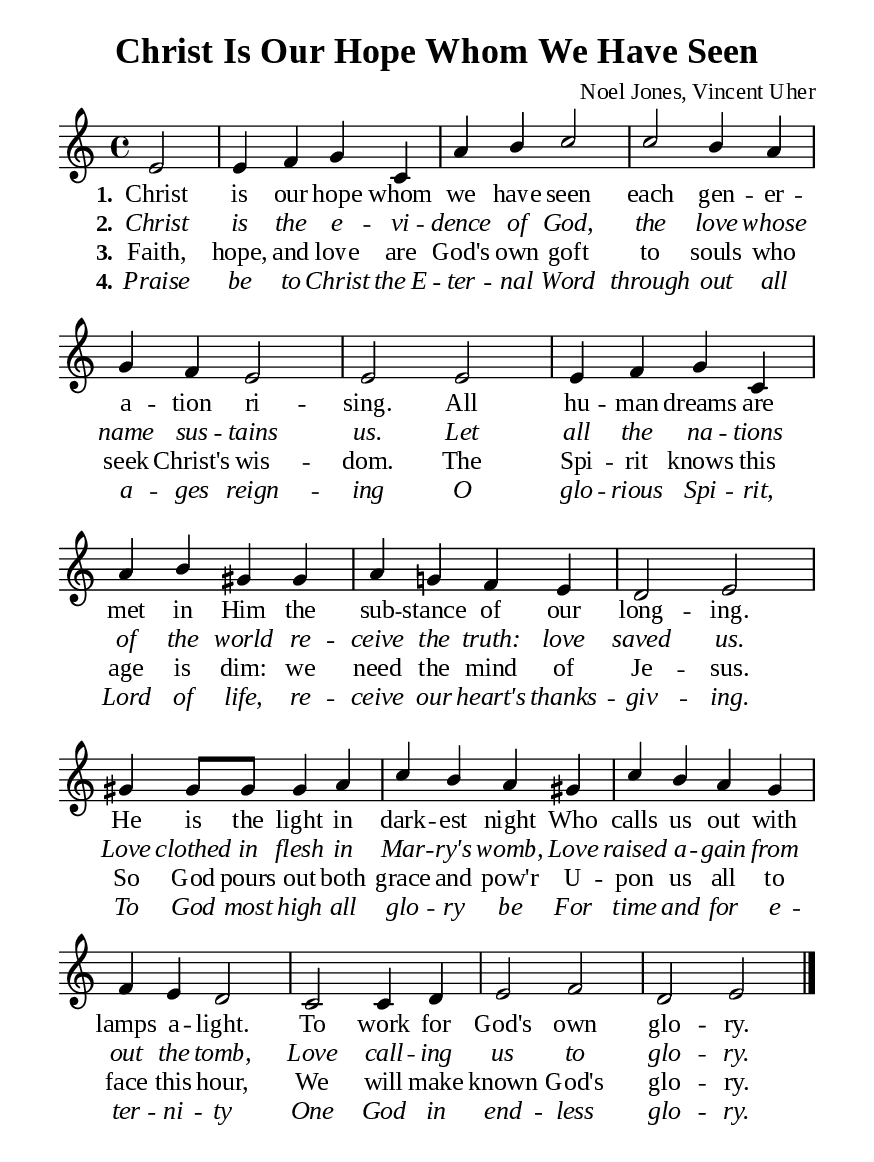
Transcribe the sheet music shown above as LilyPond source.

\version "2.18.2"

\header {
  title = "Christ Is Our Hope Whom We Have Seen"
  composer = "Noel Jones, Vincent Uher"
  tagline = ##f
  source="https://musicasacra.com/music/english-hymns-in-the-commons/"
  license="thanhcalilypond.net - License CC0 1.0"
}

global= {
  \key c \major
  \time 4/4
  \override Score.BarNumber.break-visibility = ##(#f #f #f)
}

\paper {
  #(set-paper-size "a5")
  top-margin = 10\mm
  bottom-margin = 5\mm
  left-margin = 10\mm
  right-margin = 10\mm
  indent = #0
  #(define fonts
	 (make-pango-font-tree "Liberation Serif"
	 		       "Liberation Serif"
			       "Liberation Serif"
			       (/ 20 20)))
  system-system-spacing = #'((basic-distance . 3) (padding . 3))
}

printItalic = \with {
  \override LyricText.font-shape = #'italic
}

% Verse music
musicVerseSoprano = \relative c' {
                    \partial 2 e2 |
  e4 f g c, |
  a' b c2 |
  c2 b4 a |
  g f e2 |
  e2 e |
  e4 f g c, |
  a' b gis gis |
  a g! f e |
  d2 e |
  gis4 gis8 gis gis4 a |
  c b a gis |
  c b a g |
  f e d2 |
  c c4 d |
  e2 f |
  d e \bar "|."
}

% Verse lyrics
verseOne = \lyricmode {
  \set stanza = #"1."
  Christ is our hope whom we have seen each gen -- er -- a -- tion ri -- sing.
  All hu -- man dreams are met in Him the sub -- stance of our long -- ing.
  He is the light in dark -- est night
  Who calls us out with lamps a -- light.
  To work for God's own glo -- ry.
}

verseTwo = \lyricmode {
  \set stanza = #"2."
  Christ is the e -- vi -- dence of God, the love whose name sus -- tains us.
  Let all the na -- tions of the world re -- ceive the truth: love saved us.
  Love clothed in flesh in Mar -- ry's womb,
  Love raised a -- gain from out the tomb,
  Love call -- ing us to glo -- ry.
}

verseThree = \lyricmode {
  \set stanza = #"3."
  Faith, hope, and love are God's own goft to souls who seek Christ's wis -- dom.
  The Spi -- rit knows this age is dim: we need the mind of Je -- sus.
  So God pours out both grace and pow'r
  U -- pon us all to face this hour,
  We will make known God's glo -- ry.
}

verseFour = \lyricmode {
  \set stanza = #"4."
  Praise be to Christ the_E -- ter -- nal Word through out all a -- ges reign -- ing
  O glo -- rious Spi -- rit, Lord of life, re -- ceive our heart's thanks -- giv -- ing.
  To God most high all glo -- ry be
  For time and for e -- ter -- ni -- ty
  One God in end -- less glo -- ry.
  
}

% Layout
\score {
    \new ChoirStaff <<
      \new Staff <<
        \clef "treble"
        \new Voice = "sopranos" { \global \stemUp \slurUp \musicVerseSoprano }
      >>
      \new Lyrics \lyricsto sopranos \verseOne
      \new Lyrics \printItalic \lyricsto sopranos \verseTwo
      \new Lyrics \lyricsto sopranos \verseThree
      \new Lyrics \printItalic \lyricsto sopranos \verseFour
    >>
}
